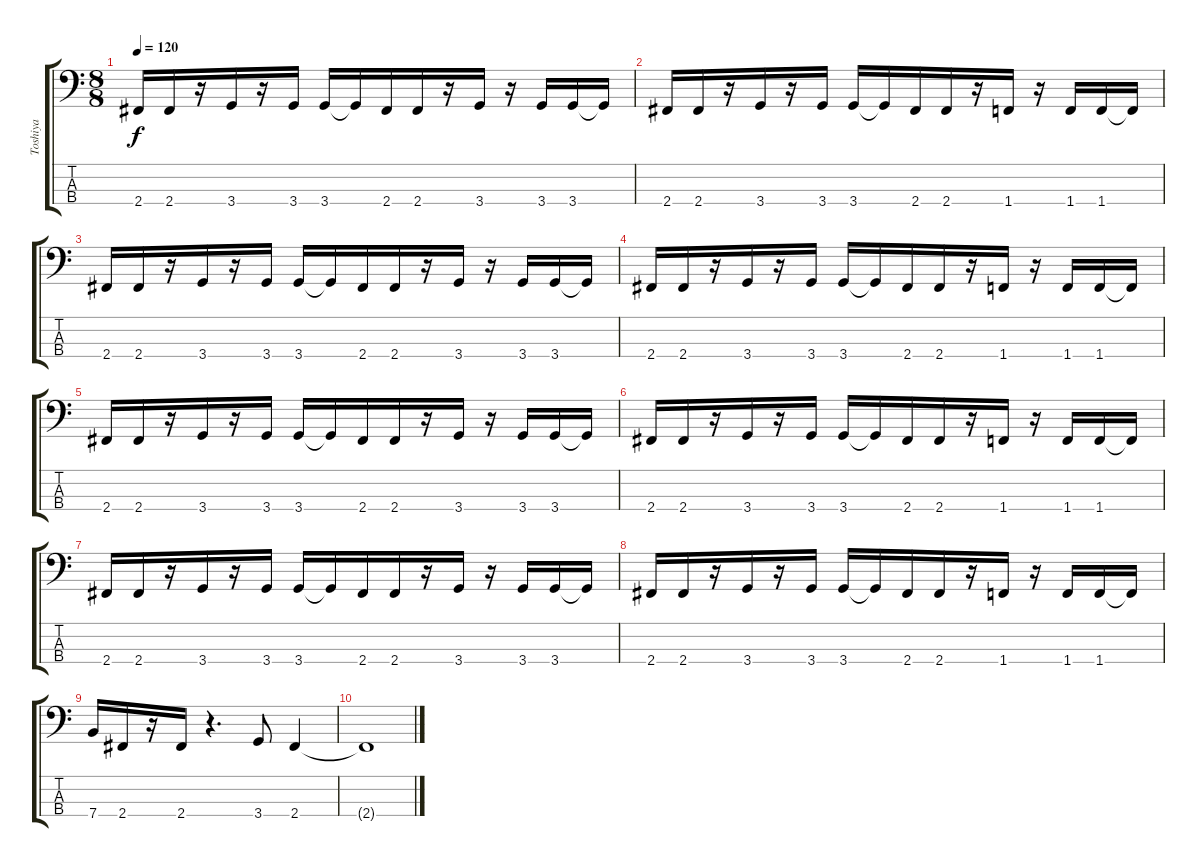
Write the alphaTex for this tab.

\track ("Toshiya" "Toshiya") {instrument electricbasspick}
\staff {score tabs}
\tuning (G2 D2 A1 E1) {hide}
\ts (8 8)
\tempo 120
\clef f4
\ks c
2.4.16{dy f} 2.4.16 r.16 3.4.16 r.16 3.4.16 3.4.16 3.4{t}.16 2.4.16 2.4.16 r.16 3.4.16 r.16 3.4.16 3.4.16 3.4{t}.16 |
2.4.16 2.4.16 r.16 3.4.16 r.16 3.4.16 3.4.16 3.4{t}.16 2.4.16 2.4.16 r.16 1.4.16 r.16 1.4.16 1.4.16 1.4{t}.16 |
2.4.16 2.4.16 r.16 3.4.16 r.16 3.4.16 3.4.16 3.4{t}.16 2.4.16 2.4.16 r.16 3.4.16 r.16 3.4.16 3.4.16 3.4{t}.16 |
2.4.16 2.4.16 r.16 3.4.16 r.16 3.4.16 3.4.16 3.4{t}.16 2.4.16 2.4.16 r.16 1.4.16 r.16 1.4.16 1.4.16 1.4{t}.16 |
2.4.16 2.4.16 r.16 3.4.16 r.16 3.4.16 3.4.16 3.4{t}.16 2.4.16 2.4.16 r.16 3.4.16 r.16 3.4.16 3.4.16 3.4{t}.16 |
2.4.16 2.4.16 r.16 3.4.16 r.16 3.4.16 3.4.16 3.4{t}.16 2.4.16 2.4.16 r.16 1.4.16 r.16 1.4.16 1.4.16 1.4{t}.16 |
2.4.16 2.4.16 r.16 3.4.16 r.16 3.4.16 3.4.16 3.4{t}.16 2.4.16 2.4.16 r.16 3.4.16 r.16 3.4.16 3.4.16 3.4{t}.16 |
2.4.16 2.4.16 r.16 3.4.16 r.16 3.4.16 3.4.16 3.4{t}.16 2.4.16 2.4.16 r.16 1.4.16 r.16 1.4.16 1.4.16 1.4{t}.16 |
7.4.16 2.4.16 r.16 2.4.16 r.4{d} 3.4.8 2.4.4 |
2.4{t}.1
